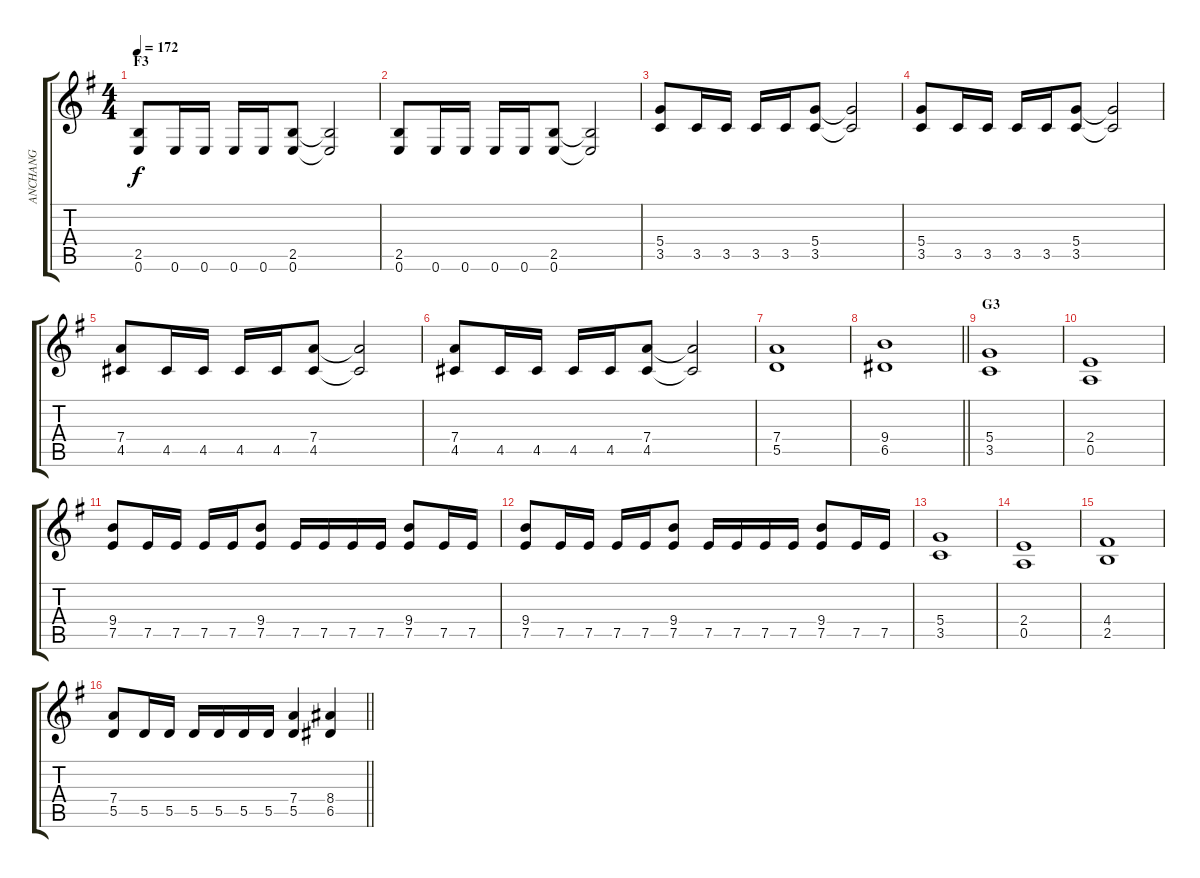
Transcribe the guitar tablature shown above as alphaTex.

\track ("ANCHANG" "ANCHANG") {instrument distortionguitar}
\staff {score tabs}
\tuning (E4 B3 G3 D3 A2 E2) {hide}
\ts (4 4)
\section ("" "F3")
\tempo 172
\clef g2
\ks g
(2.5 0.6).8{dy f} 0.6.16 0.6.16 0.6.16 0.6.16 (2.5 0.6).8 (2.5{t} 0.6{t}).2 |
(2.5 0.6).8 0.6.16 0.6.16 0.6.16 0.6.16 (2.5 0.6).8 (2.5{t} 0.6{t}).2 |
(5.4 3.5).8 3.5.16 3.5.16 3.5.16 3.5.16 (5.4 3.5).8 (5.4{t} 3.5{t}).2 |
(5.4 3.5).8 3.5.16 3.5.16 3.5.16 3.5.16 (5.4 3.5).8 (5.4{t} 3.5{t}).2 |
(7.4 4.5).8 4.5.16 4.5.16 4.5.16 4.5.16 (7.4 4.5).8 (7.4{t} 4.5{t}).2 |
(7.4 4.5).8 4.5.16 4.5.16 4.5.16 4.5.16 (7.4 4.5).8 (7.4{t} 4.5{t}).2 |
(7.4 5.5).1 |
\barLineRight lightlight
(9.4 6.5).1 |
\section ("" "G3")
(5.4 3.5).1 |
(2.4 0.5).1 |
(9.4 7.5).8 7.5.16 7.5.16 7.5.16 7.5.16 (9.4 7.5).8 7.5.16 7.5.16 7.5.16 7.5.16 (9.4 7.5).8 7.5.16 7.5.16 |
(9.4 7.5).8 7.5.16 7.5.16 7.5.16 7.5.16 (9.4 7.5).8 7.5.16 7.5.16 7.5.16 7.5.16 (9.4 7.5).8 7.5.16 7.5.16 |
(5.4 3.5).1 |
(2.4 0.5).1 |
(4.4 2.5).1 |
\barLineRight lightlight
(7.4 5.5).8 5.5.16 5.5.16 5.5.16 5.5.16 5.5.16 5.5.16 (7.4 5.5).4 (8.4 6.5).4
